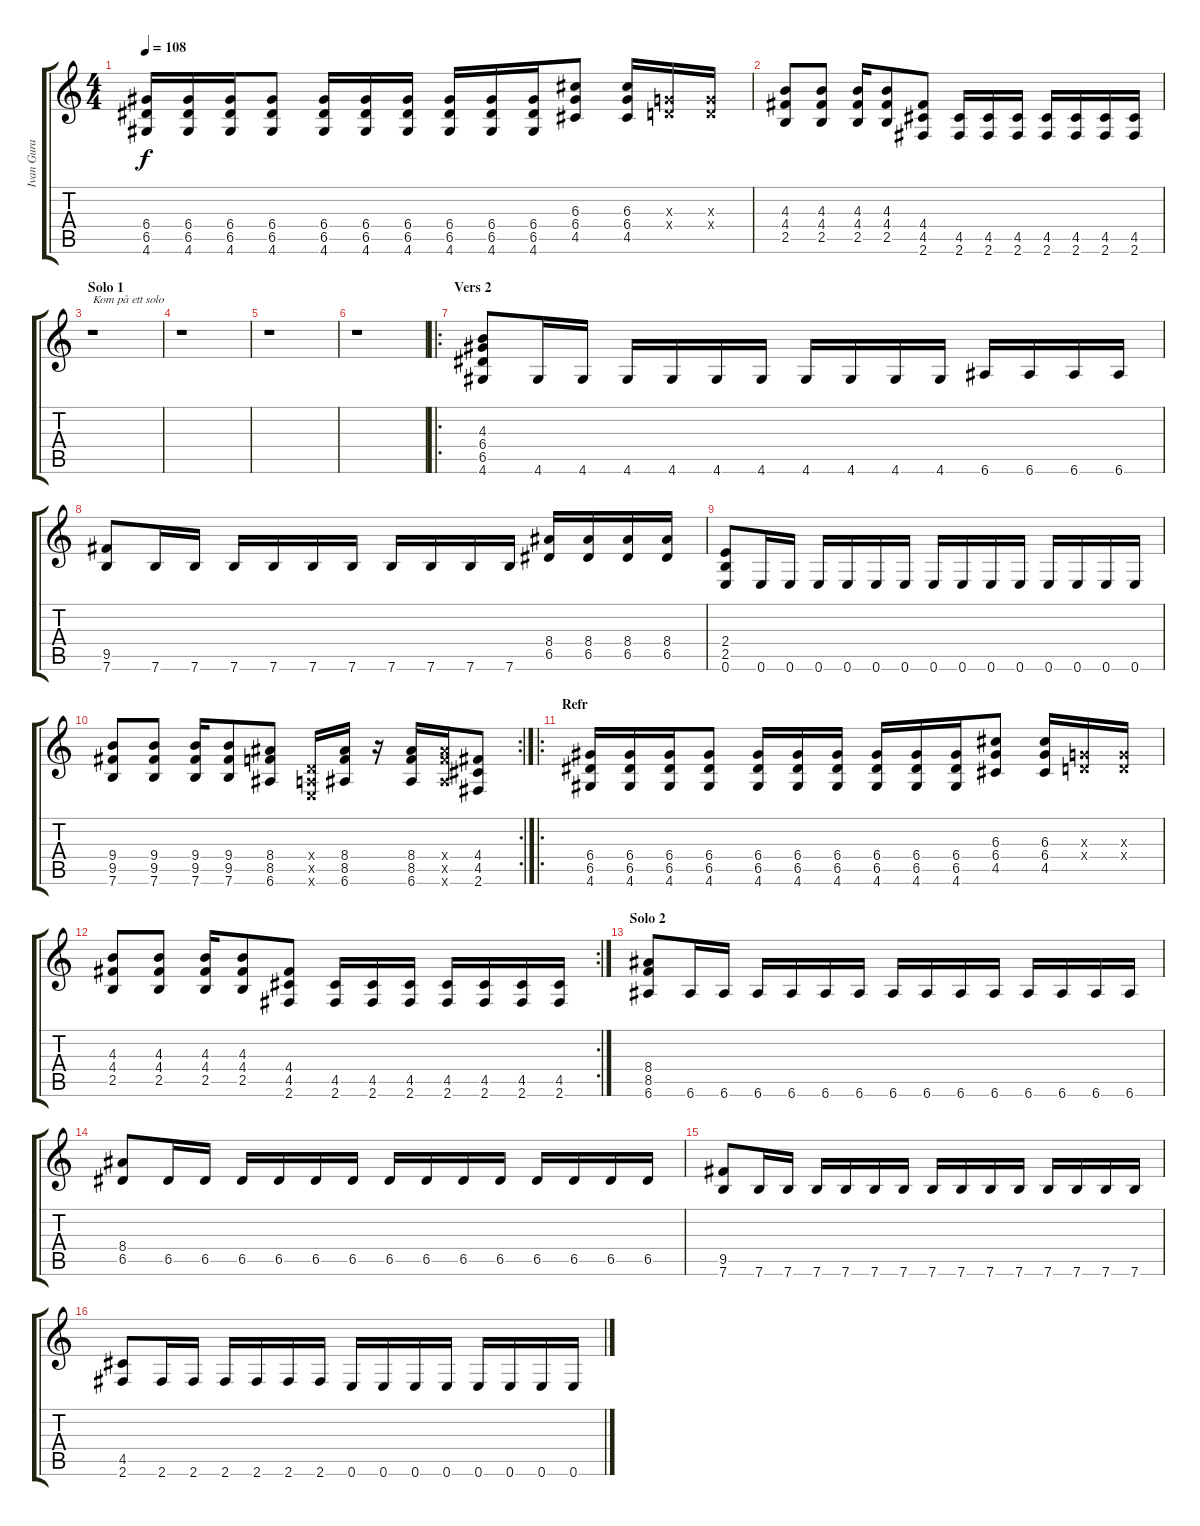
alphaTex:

\track ("Ivan Gura" "Ivan Gura") {instrument distortionguitar}
\staff {score tabs}
\tuning (E4 B3 G3 D3 A2 E2) {hide}
\ts (4 4)
\tempo 108
\clef g2
\ks c
(6.4 6.5 4.6).16{dy f} (6.4 6.5 4.6).16 (6.4 6.5 4.6).16 (6.4 6.5 4.6).8 (6.4 6.5 4.6).16 (6.4 6.5 4.6).16 (6.4 6.5 4.6).16 (6.4 6.5 4.6).16 (6.4 6.5 4.6).16 (6.4 6.5 4.6).16 (6.3 6.4 4.5).8 (6.3 6.4 4.5).16 (0.3{x} 0.4{x}).16 (0.3{x} 0.4{x}).16 |
(4.3 4.4 2.5).8 (4.3 4.4 2.5).8 (4.3 4.4 2.5).16 (4.3 4.4 2.5).8 (4.4 4.5 2.6).8 (4.5 2.6).16 (4.5 2.6).16 (4.5 2.6).16 (4.5 2.6).16 (4.5 2.6).16 (4.5 2.6).16 (4.5 2.6).16 |
\section ("" "Solo 1")
r.1{txt "Kom på ett solo"} |
r.1 |
r.1 |
r.1 |
\ro
\section ("" "Vers 2")
(4.3 6.4 6.5 4.6).8 4.6.16 4.6.16 4.6.16 4.6.16 4.6.16 4.6.16 4.6.16 4.6.16 4.6.16 4.6.16 6.6.16 6.6.16 6.6.16 6.6.16 |
(9.5 7.6).8 7.6.16 7.6.16 7.6.16 7.6.16 7.6.16 7.6.16 7.6.16 7.6.16 7.6.16 7.6.16 (8.4 6.5).16 (8.4 6.5).16 (8.4 6.5).16 (8.4 6.5).16 |
(2.4 2.5 0.6).8 0.6.16 0.6.16 0.6.16 0.6.16 0.6.16 0.6.16 0.6.16 0.6.16 0.6.16 0.6.16 0.6.16 0.6.16 0.6.16 0.6.16 |
\rc 2
(9.4 9.5 7.6).8 (9.4 9.5 7.6).8 (9.4 9.5 7.6).16 (9.4 9.5 7.6).8 (8.4 8.5 6.6).8 (0.4{x} 0.5{x} 0.6{x}).16 (8.4 8.5 6.6).16 r.16 (8.4 8.5 6.6).16 (8.4{x} 8.5{x} 6.6{x}).16 (4.4 4.5 2.6).8 |
\ro
\section ("" "Refr")
(6.4 6.5 4.6).16 (6.4 6.5 4.6).16 (6.4 6.5 4.6).16 (6.4 6.5 4.6).8 (6.4 6.5 4.6).16 (6.4 6.5 4.6).16 (6.4 6.5 4.6).16 (6.4 6.5 4.6).16 (6.4 6.5 4.6).16 (6.4 6.5 4.6).16 (6.3 6.4 4.5).8 (6.3 6.4 4.5).16 (0.3{x} 0.4{x}).16 (0.3{x} 0.4{x}).16 |
\rc 2
(4.3 4.4 2.5).8 (4.3 4.4 2.5).8 (4.3 4.4 2.5).16 (4.3 4.4 2.5).8 (4.4 4.5 2.6).8 (4.5 2.6).16 (4.5 2.6).16 (4.5 2.6).16 (4.5 2.6).16 (4.5 2.6).16 (4.5 2.6).16 (4.5 2.6).16 |
\section ("" "Solo 2")
(8.4 8.5 6.6).8 6.6.16 6.6.16 6.6.16 6.6.16 6.6.16 6.6.16 6.6.16 6.6.16 6.6.16 6.6.16 6.6.16 6.6.16 6.6.16 6.6.16 |
(8.4 6.5).8 6.5.16 6.5.16 6.5.16 6.5.16 6.5.16 6.5.16 6.5.16 6.5.16 6.5.16 6.5.16 6.5.16 6.5.16 6.5.16 6.5.16 |
(9.5 7.6).8 7.6.16 7.6.16 7.6.16 7.6.16 7.6.16 7.6.16 7.6.16 7.6.16 7.6.16 7.6.16 7.6.16 7.6.16 7.6.16 7.6.16 |
(4.5 2.6).8 2.6.16 2.6.16 2.6.16 2.6.16 2.6.16 2.6.16 0.6.16 0.6.16 0.6.16 0.6.16 0.6.16 0.6.16 0.6.16 0.6.16
